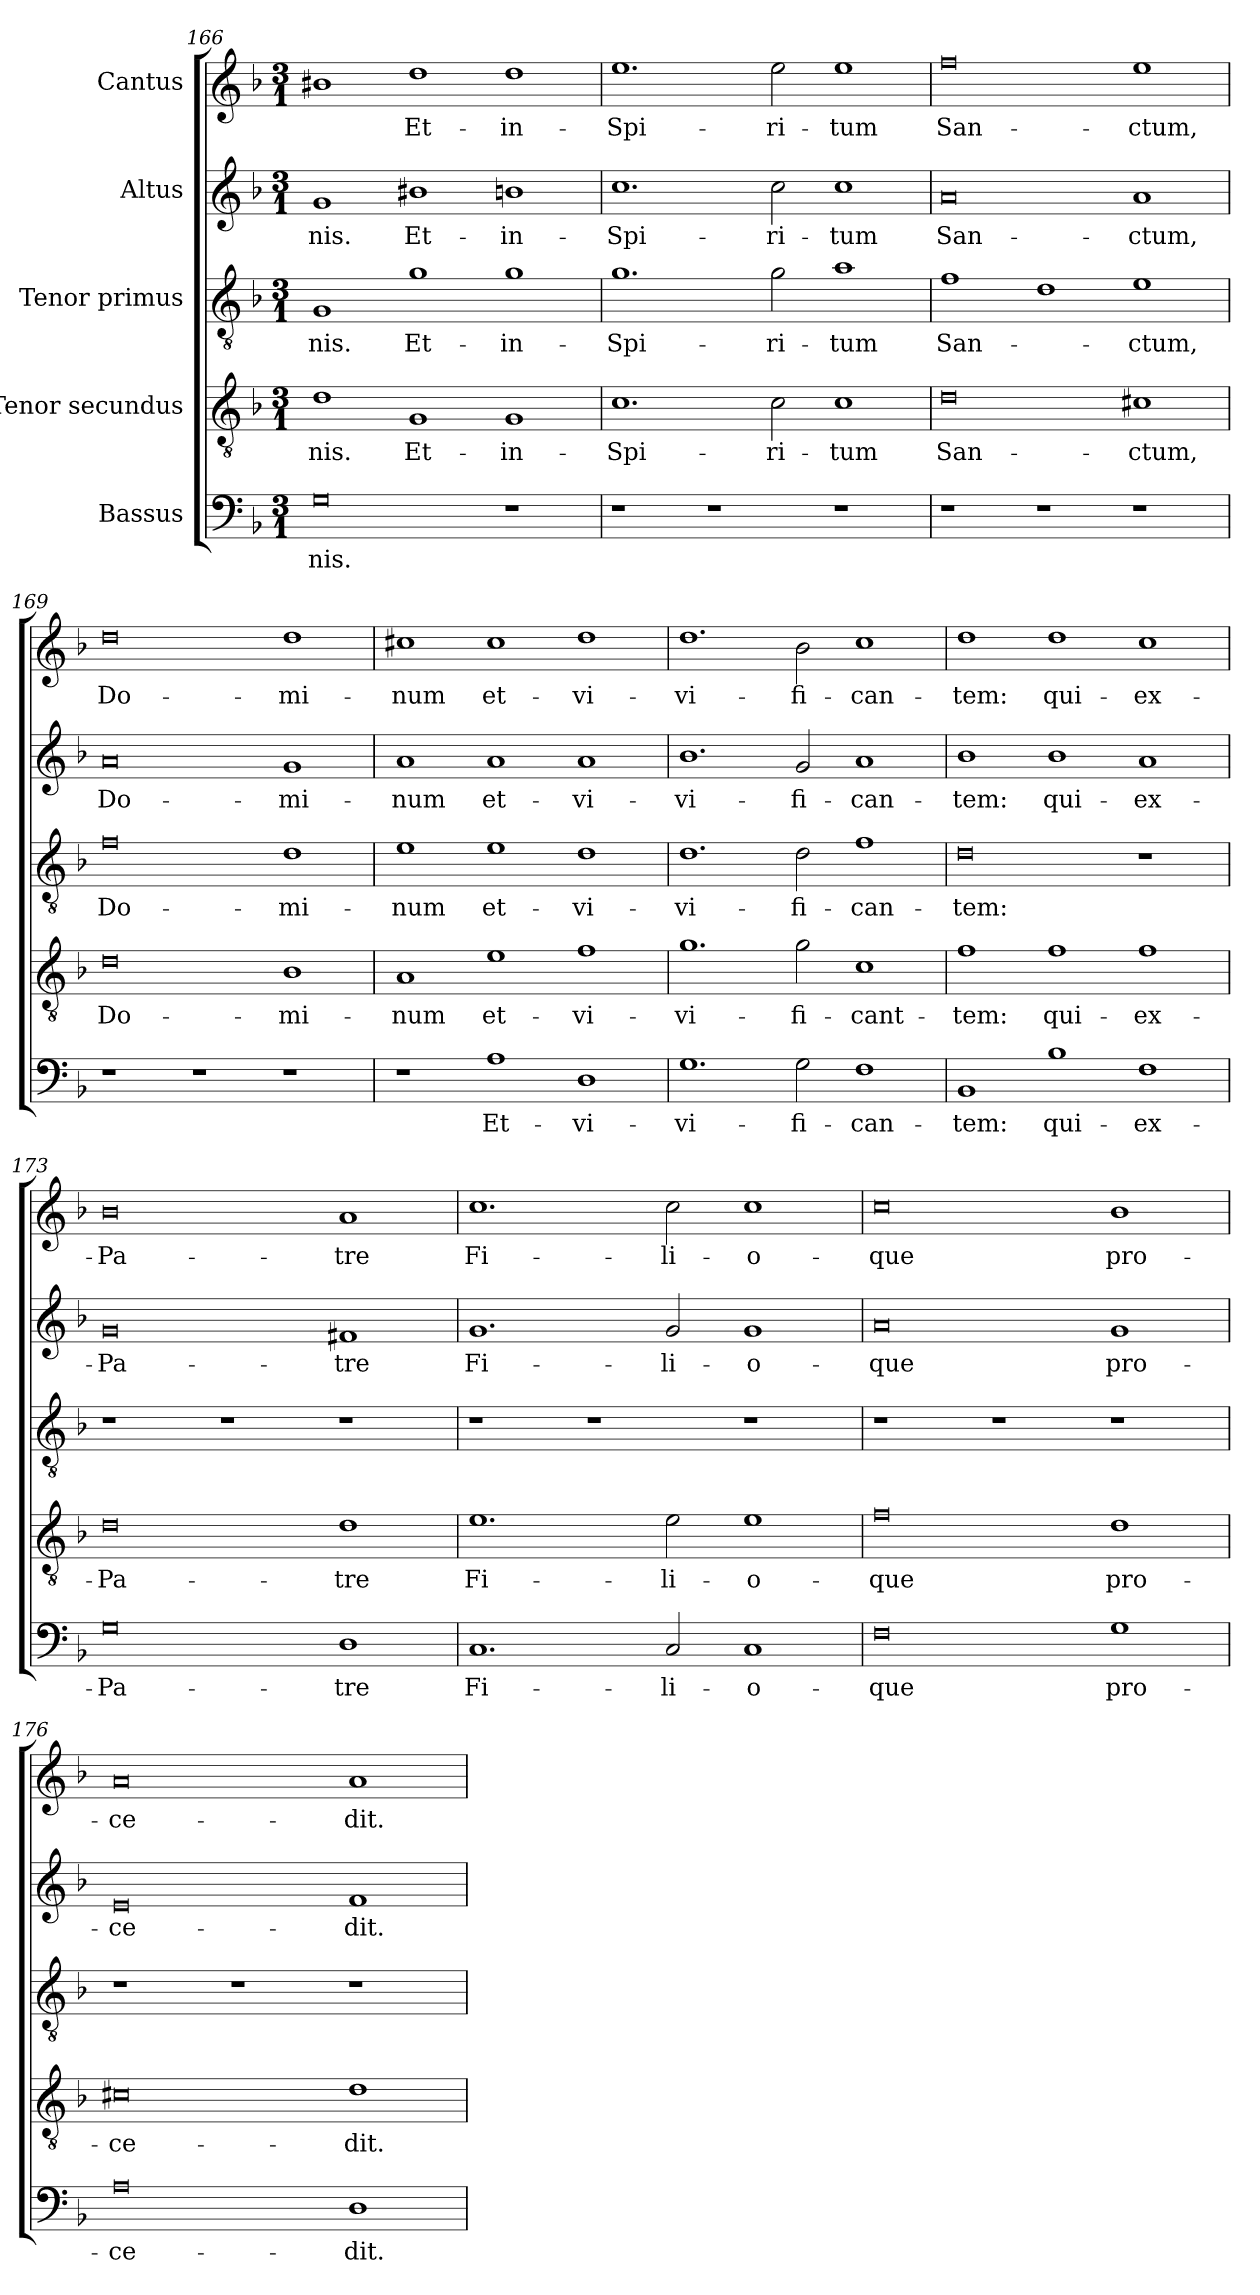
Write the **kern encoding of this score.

**kern	**text	**kern	**text	**kern	**text	**kern	**text	**kern	**text
*part5	*part5	*part4	*part4	*part3	*part3	*part2	*part2	*part1	*part1
*staff5	*staff5	*staff4	*staff4	*staff3	*staff3	*staff2	*staff2	*staff1	*staff1
*I"Bassus	*	*I"Tenor secundus	*	*I"Tenor primus	*	*I"Altus	*	*I"Cantus	*
*clefF4	*	*clefGv2	*	*clefGv2	*	*clefG2	*	*clefG2	*
*k[b-]	*	*k[b-]	*	*k[b-]	*	*k[b-]	*	*k[b-]	*
*M3/1	*	*M3/1	*	*M3/1	*	*M3/1	*	*M3/1	*
=166	=166	=166	=166	=166	=166	=166	=166	=166	=166
0G\	-nis.	1d\	-nis.	1G/	-nis.	1g/	-nis.	1b#X\	.
.	.	1G/	Et-	1g\	Et-	1b#X\	Et-	1dd\	Et-
1r	.	1G/	in-	1g\	in-	1bn\	in-	1dd\	in-
=167	=167	=167	=167	=167	=167	=167	=167	=167	=167
1r	.	1.c\	Spi-	1.g\	Spi-	1.cc\	Spi-	1.ee\	Spi-
1r	.	.	.	.	.	.	.	.	.
.	.	2c\	-ri-	2g\	-ri-	2cc\	-ri-	2ee\	-ri-
1r	.	1c\	-tum	1a\	-tum	1cc\	-tum	1ee\	-tum
=168	=168	=168	=168	=168	=168	=168	=168	=168	=168
1r	.	0d\	San-	1f\	San-	0a/	San-	0ff\	San-
1r	.	.	.	1d\	.	.	.	.	.
1r	.	1c#X\	-ctum,	1e\	-ctum,	1a/	-ctum,	1ee\	-ctum,
=169	=169	=169	=169	=169	=169	=169	=169	=169	=169
1r	.	0d\	Do-	0f\	Do-	0a/	Do-	0dd\	Do-
1r	.	.	.	.	.	.	.	.	.
1r	.	1B-\	-mi-	1d\	-mi-	1g/	-mi-	1dd\	-mi-
=170	=170	=170	=170	=170	=170	=170	=170	=170	=170
1r	.	1A/	-num	1e\	-num	1a/	-num	1cc#X\	-num
1A\	Et-	1e\	et-	1e\	et-	1a/	et-	1cc#\	et-
1D\	vi-	1f\	vi-	1d\	vi-	1a/	vi-	1dd\	vi-
=171	=171	=171	=171	=171	=171	=171	=171	=171	=171
1.G\	-vi-	1.g\	-vi-	1.d\	-vi-	1.b-\	-vi-	1.dd\	-vi-
2G\	-fi-	2g\	-fi-	2d\	-fi-	2g/	-fi-	2b-\	-fi-
1F\	-can-	1c\	-cant-	1f\	-can-	1a/	-can-	1cc\	-can-
=172	=172	=172	=172	=172	=172	=172	=172	=172	=172
1BB-/	-tem:	1f\	-tem:	0d\	-tem:	1b-\	-tem:	1dd\	-tem:
1B-\	qui-	1f\	qui-	.	.	1b-\	qui-	1dd\	qui-
1F\	ex-	1f\	ex-	1r	.	1a/	ex-	1cc\	ex-
=173	=173	=173	=173	=173	=173	=173	=173	=173	=173
0G\	Pa-	0d\	Pa-	1r	.	0g/	Pa-	0b-\	Pa-
.	.	.	.	1r	.	.	.	.	.
1D\	-tre	1d\	-tre	1r	.	1f#X/	-tre	1a/	-tre
=174	=174	=174	=174	=174	=174	=174	=174	=174	=174
1.C/	Fi-	1.e\	Fi-	1r	.	1.g/	Fi-	1.cc\	Fi-
.	.	.	.	1r	.	.	.	.	.
2C/	-li-	2e\	-li-	.	.	2g/	-li-	2cc\	-li-
1C/	-o-	1e\	-o-	1r	.	1g/	-o-	1cc\	-o-
=175	=175	=175	=175	=175	=175	=175	=175	=175	=175
0F\	-que	0f\	-que	1r	.	0a/	-que	0cc\	-que
.	.	.	.	1r	.	.	.	.	.
1G\	pro-	1d\	pro-	1r	.	1g/	pro-	1b-\	pro-
=176	=176	=176	=176	=176	=176	=176	=176	=176	=176
0A\	-ce-	0c#X\	-ce-	1r	.	0e/	-ce-	0a/	-ce-
.	.	.	.	1r	.	.	.	.	.
1D\	-dit.	1d\	-dit.	1r	.	1f/	-dit.	1a/	-dit.
=	=	=	=	=	=	=	=	=	=
*-	*-	*-	*-	*-	*-	*-	*-	*-	*-
